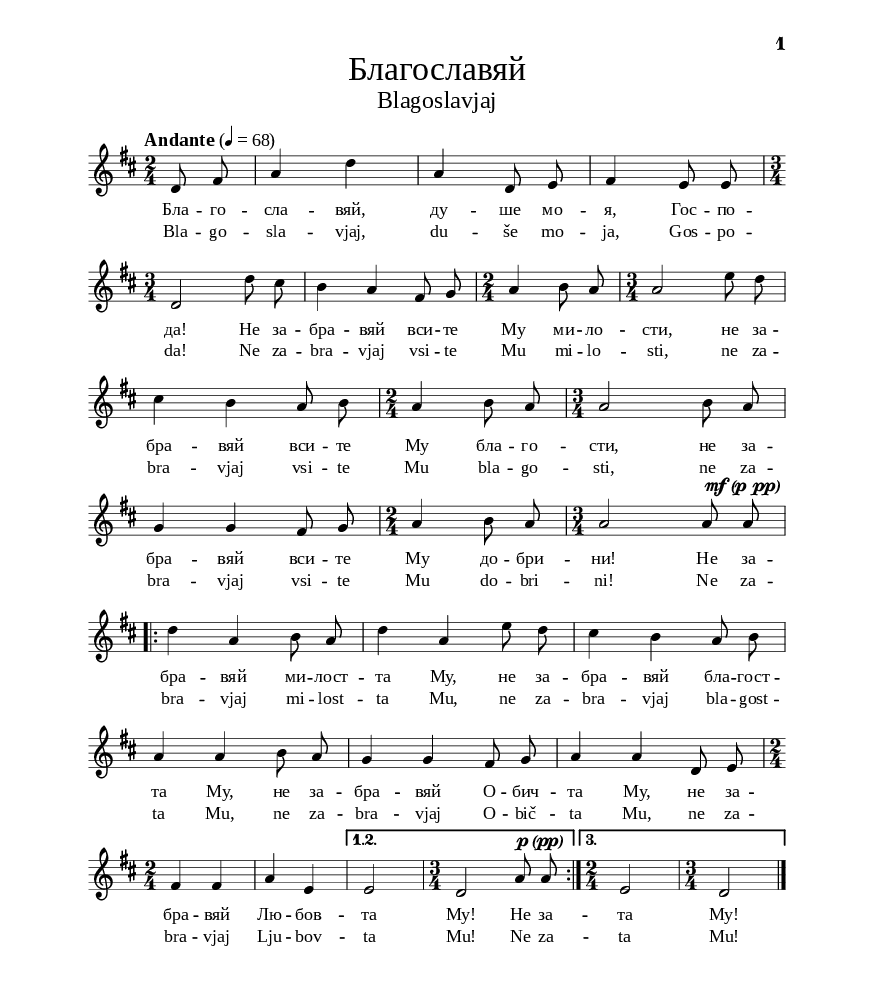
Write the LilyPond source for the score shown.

\version "2.24.2"

% include paper part and global functions
\include "include/globals.ily"

\bookpart {
  \label #'ref024
  \tocItem \markup "Благославяй – Blagoslavjaj"
  \include "include/bookpart-paper.ily"
  \score {
    \include "include/score-layout.ily"

    \new Voice \absolute {
      \clef treble
      \key d \major
      \time 2/4
      \tempoFunc "Andante" 4 "68"
      \autoBeamOff
      \partial 4
      \autoBeamOff

      d'8 fis'8 | a'4 d''4 | a'4 d'8 e'8 | fis'4 e'8 e'8 \break |
      \time 3/4  d'2 d''8 cis''8 | b'4 a'4 fis'8 g'8 | \time 2/4  a'4 b'8 a'8 | \time 3/4  a'2 e''8 d''8 \break |
      cis''4 b'4 a'8 b'8| \time 2/4 a'4 b'8 a'8 | \time 3/4 a'2 b'8 a'8 |\break
      g'4 g'4 fis'8 g'8 | \time 2/4  a'4 b'8 a'8 | \time 3/4  a'2
      a'8 a'8^\markup {
        \center-align \concat {
          \dynamic mf
          \normal-text { \bold { \italic " (" } }
          \dynamic p
          \normal-text { \bold { \italic "  " } }
          \dynamic pp
          \normal-text { \bold { \italic ")" } }
        }
      } \break
      \repeat volta 3 {
        d''4 a'4 b'8 a'8 |  d''4 a'4 e''8 d''8 |  cis''4 b'4 a'8 b'8 \break |
        a'4 a'4 b'8 a'8 | g'4 g'4 fis'8 g'8 | a'4 a'4 d'8 e'8 \time 2/4 \break |
        fis'4 fis'4 | a'4  e'4 |
      } \alternative {
        {
          e'2  | \time 3/4 d'2 a'8  a'8^\markup {
            \center-align \concat {
              \dynamic p
              \normal-text { \bold { \italic " (" } }
              \dynamic pp
              \normal-text { \bold { \italic ")" } }
            }
          } |
        }
        { \time 2/4 e'2 | \time 3/4  d'2 \bar "|." }
      }
    }

    \addlyrics {
      Бла -- го --
      сла -- вяй, ду -- ше мо -- я, Гос -- по -- да!
      Не за -- бра -- вяй вси -- те Му ми -- ло --
      сти, не за -- бра -- вяй вси -- те Му бла -- го
      -- сти, не за -- бра -- вяй вси -- те Му до --
      бри -- ни! Не за -- бра -- вяй ми -- лост -- та
      Му, не за -- бра -- вяй бла -- гост -- та Му, не
      за -- бра -- вяй О -- бич -- та Му, не за -- бра
      -- вяй Лю -- бов -- та Му! Не за -- та Му!
    }

    \addlyrics {
      Bla -- go --
      sla -- vjaj, du -- še mo -- ja, Gos -- po -- da!
      Ne za -- bra -- vjaj vsi -- te Mu mi -- lo --
      sti, ne za -- bra -- vjaj vsi -- te Mu bla -- go
      -- sti, ne za -- bra -- vjaj vsi -- te Mu do --
      bri -- ni! Ne za -- bra -- vjaj mi -- lost -- ta
      Mu, ne za -- bra -- vjaj bla -- gost -- ta Mu, ne
      za -- bra -- vjaj O -- bič -- ta Mu, ne za -- bra
      -- vjaj Lju -- bov -- ta Mu! Ne za -- ta Mu!
    }


    \header {
      title = \titleFunc "Благославяй" "Blagoslavjaj"
    }

    \midi{}

  } % score

  \pageBreak


  % include foreign translation(s) of the song
  \version "2.24.4"

\markup \fill-line { \fontsize #deTitleFontSize "Lobpreise" }
\markup \null
\markup \null
\markup \abs-fontsize #11 {
  \fill-line {
  \override #`(baseline-skip . ,deCoupletBaselineSkip)

  \column {
    \line {
      \bold "  "
      \column {
       "Lobpreise den Herrn, meine Seele,"
       "vergiss nicht all Seine Gnade,"
       "vergiss nicht all Seine Güte,"
       "vergiss nicht all Seine Wohltaten!"
       "Vergiss nicht Seine Gnade,"
       "vergiss nicht Seine Güte,"
       "vergiss nicht Seine Liebe [obič],"
       "vergiss nicht Seine Liebe [Ljubov]!"
      }
    }
  }
  }
}


} % bookpart
